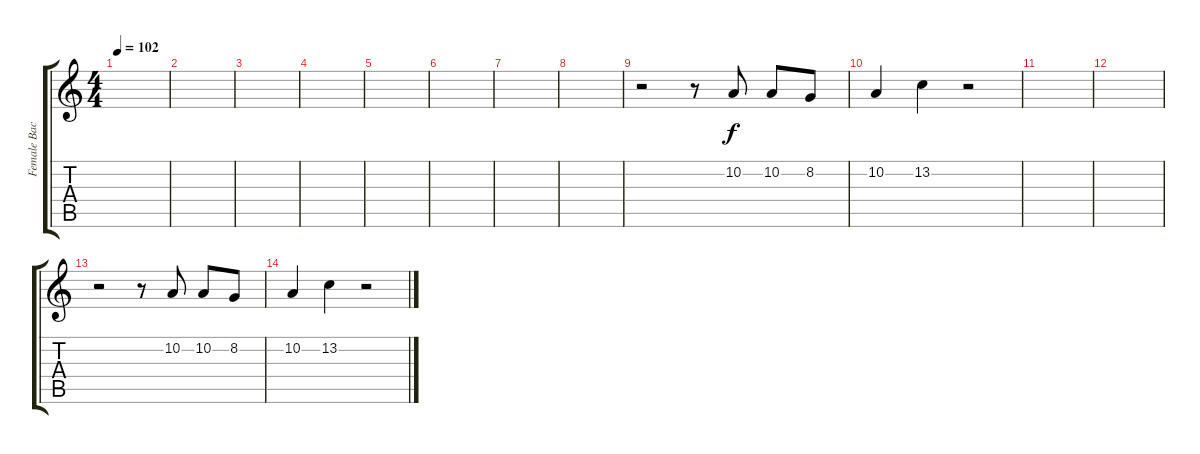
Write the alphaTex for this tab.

\track ("Female Backing Vocals" "Female Bac") {instrument voiceoohs}
\staff {score tabs}
\tuning (E4 B3 G3 D3 A2 E2) {hide}
\ts (4 4)
\tempo 102
\clef g2
\ks c
|
|
|
|
|
|
|
|
r.2{instrument choiraahs} r.8 10.2.8{dy f} 10.2.8 8.2.8 |
10.2.4 13.2.4 r.2 |
|
|
r.2{instrument choiraahs} r.8 10.2.8 10.2.8 8.2.8 |
10.2.4 13.2.4 r.2
